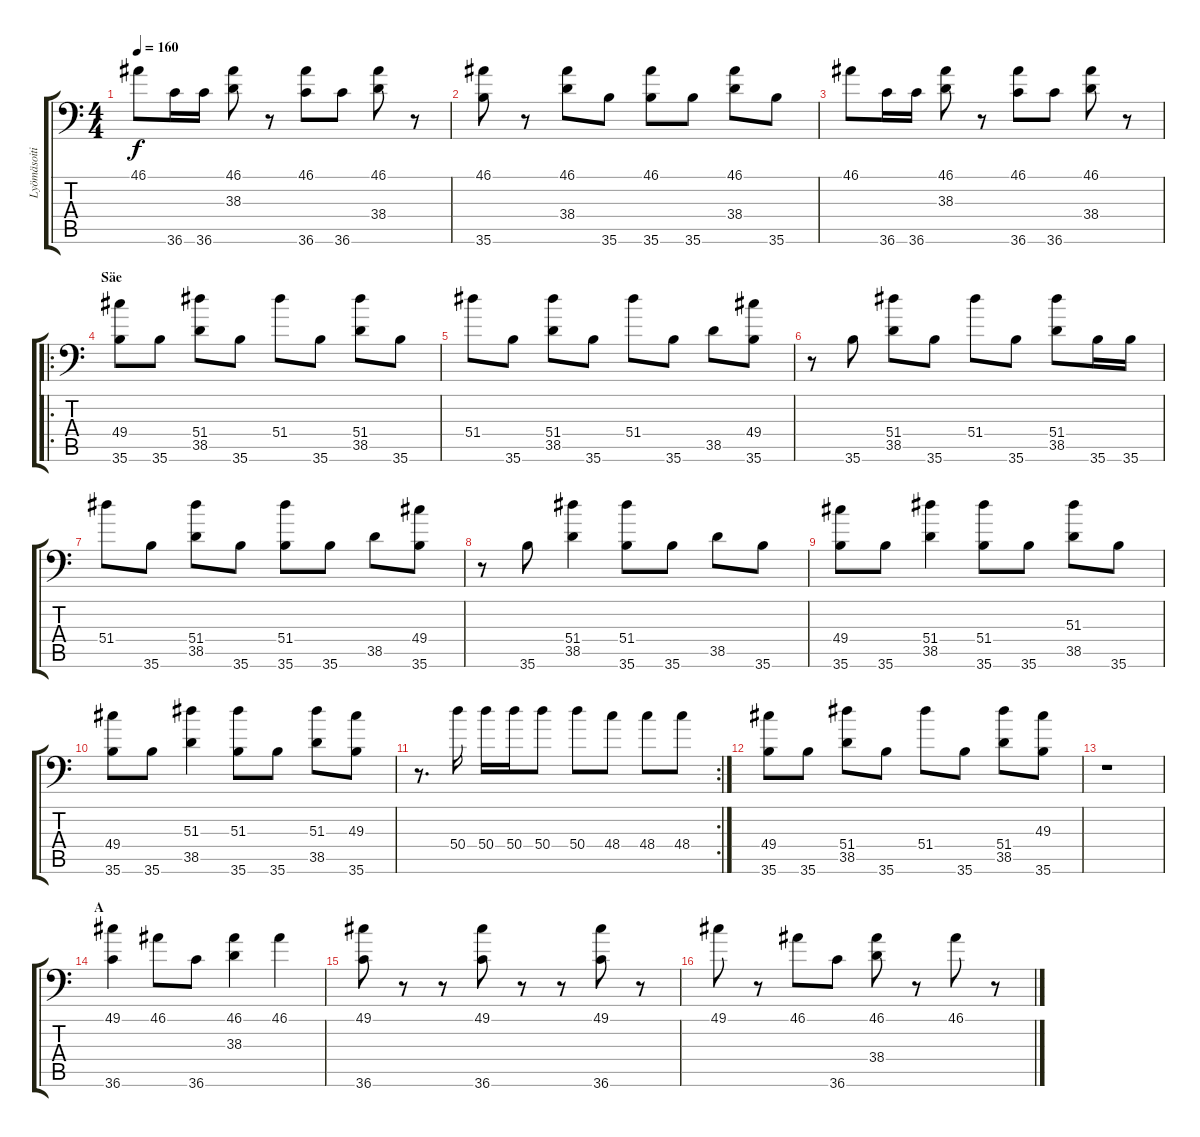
\track ("Lyömäsoitin" "Lyömäsoiti") {instrument acousticgrandpiano}
\staff {score tabs}
\tuning (C-1 C-1 C-1 C-1 C-1 C-1) {hide}
\ts (4 4)
\tempo 160
\clef f4
\ks c
46.1.8{dy f} 36.6.16 36.6.16 (46.1 38.3).8 r.8 (46.1 36.6).8 36.6.8 (46.1 38.4).8 r.8 |
(46.1 35.6).8 r.8 (46.1 38.4).8 35.6.8 (46.1 35.6).8 35.6.8 (46.1 38.4).8 35.6.8 |
46.1.8 36.6.16 36.6.16 (46.1 38.3).8 r.8 (46.1 36.6).8 36.6.8 (46.1 38.4).8 r.8 |
\ro
\section ("" "Säe")
(49.4 35.6).8 35.6.8 (51.4 38.5).8 35.6.8 51.4.8 35.6.8 (51.4 38.5).8 35.6.8 |
51.4.8 35.6.8 (51.4 38.5).8 35.6.8 51.4.8 35.6.8 38.5.8 (49.4 35.6).8 |
r.8 35.6.8 (51.4 38.5).8 35.6.8 51.4.8 35.6.8 (51.4 38.5).8 35.6.16 35.6.16 |
51.4.8 35.6.8 (51.4 38.5).8 35.6.8 (51.4 35.6).8 35.6.8 38.5.8 (49.4 35.6).8 |
r.8 35.6.8 (51.4 38.5).4 (51.4 35.6).8 35.6.8 38.5.8 35.6.8 |
(49.4 35.6).8 35.6.8 (51.4 38.5).4 (51.4 35.6).8 35.6.8 (51.3 38.5).8 35.6.8 |
(49.4 35.6).8 35.6.8 (51.3 38.5).4 (51.3 35.6).8 35.6.8 (51.3 38.5).8 (49.3 35.6).8 |
\rc 2
r.8{d} 50.4.16 50.4.16 50.4.16 50.4.8 50.4.8 48.4.8 48.4.8 48.4.8 |
(49.4 35.6).8 35.6.8 (51.4 38.5).8 35.6.8 51.4.8 35.6.8 (51.4 38.5).8 (49.3 35.6).8 |
r.1 |
\section ("" "A")
(49.1 36.6).4 46.1.8 36.6.8 (46.1 38.3).4 46.1.4 |
(49.1 36.6).8 r.8 r.8 (49.1 36.6).8 r.8 r.8 (49.1 36.6).8 r.8 |
49.1.8 r.8 46.1.8 36.6.8 (46.1 38.4).8 r.8 46.1.8 r.8
